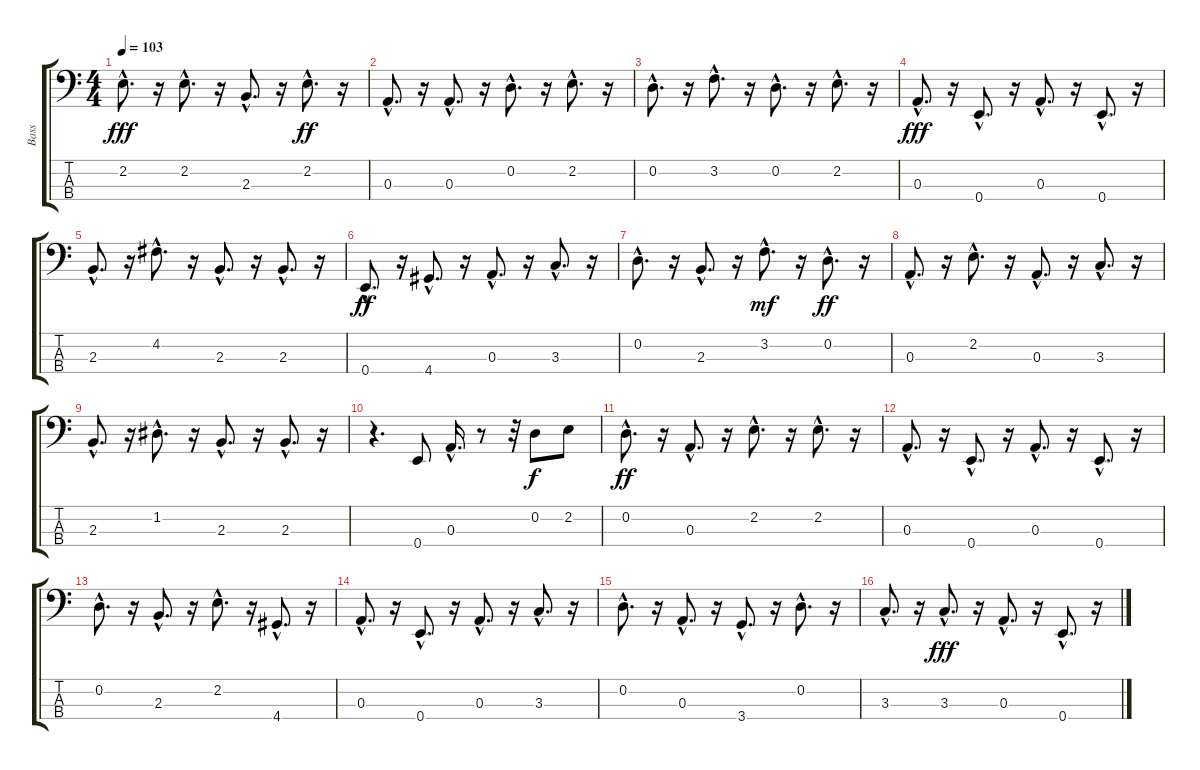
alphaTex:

\track ("Bass" "Bass") {instrument acousticbass}
\staff {score tabs}
\tuning (G2 D2 A1 E1) {hide}
\ts (4 4)
\tempo 103
\clef f4
\ks c
2.2{hac}.8{d dy fff} r.16 2.2{hac}.8{d} r.16 2.3{hac}.8{d} r.16 2.2{hac}.8{d dy ff} r.16 |
0.3{hac}.8{d} r.16 0.3{hac}.8{d} r.16 0.2{hac}.8{d} r.16 2.2{hac}.8{d} r.16 |
0.2{hac}.8{d} r.16 3.2{hac}.8{d} r.16 0.2{hac}.8{d} r.16 2.2{hac}.8{d} r.16 |
0.3{hac}.8{d dy fff} r.16 0.4{hac}.8{d} r.16 0.3{hac}.8{d} r.16 0.4{hac}.8{d} r.16 |
2.3{hac}.8{d} r.16 4.2{hac}.8{d} r.16 2.3{hac}.8{d} r.16 2.3{hac}.8{d} r.16 |
0.4{hac}.8{d dy ff} r.16 4.4{hac}.8{d} r.16 0.3{hac}.8{d} r.16 3.3{hac}.8{d} r.16 |
0.2{hac}.8{d} r.16 2.3{hac}.8{d} r.16 3.2{hac}.8{d dy mf} r.16 0.2{hac}.8{d dy ff} r.16 |
0.3{hac}.8{d} r.16 2.2{hac}.8{d} r.16 0.3{hac}.8{d} r.16 3.3{hac}.8{d} r.16 |
2.3{hac}.8{d} r.16 1.2{hac}.8{d} r.16 2.3{hac}.8{d} r.16 2.3{hac}.8{d} r.16 |
r.4{d} 0.4.8 0.3{hac}.16{d} r.8 r.32 0.2.8{dy f} 2.2.8 |
0.2{hac}.8{d dy ff} r.16 0.3{hac}.8{d} r.16 2.2{hac}.8{d} r.16 2.2{hac}.8{d} r.16 |
0.3{hac}.8{d} r.16 0.4{hac}.8{d} r.16 0.3{hac}.8{d} r.16 0.4{hac}.8{d} r.16 |
0.2{hac}.8{d} r.16 2.3{hac}.8{d} r.16 2.2{hac}.8{d} r.16 4.4{hac}.8{d} r.16 |
0.3{hac}.8{d} r.16 0.4{hac}.8{d} r.16 0.3{hac}.8{d} r.16 3.3{hac}.8{d} r.16 |
0.2{hac}.8{d} r.16 0.3{hac}.8{d} r.16 3.4{hac}.8{d} r.16 0.2{hac}.8{d} r.16 |
3.3{hac}.8{d} r.16 3.3{hac}.8{d dy fff} r.16 0.3{hac}.8{d} r.16 0.4{hac}.8{d} r.16
